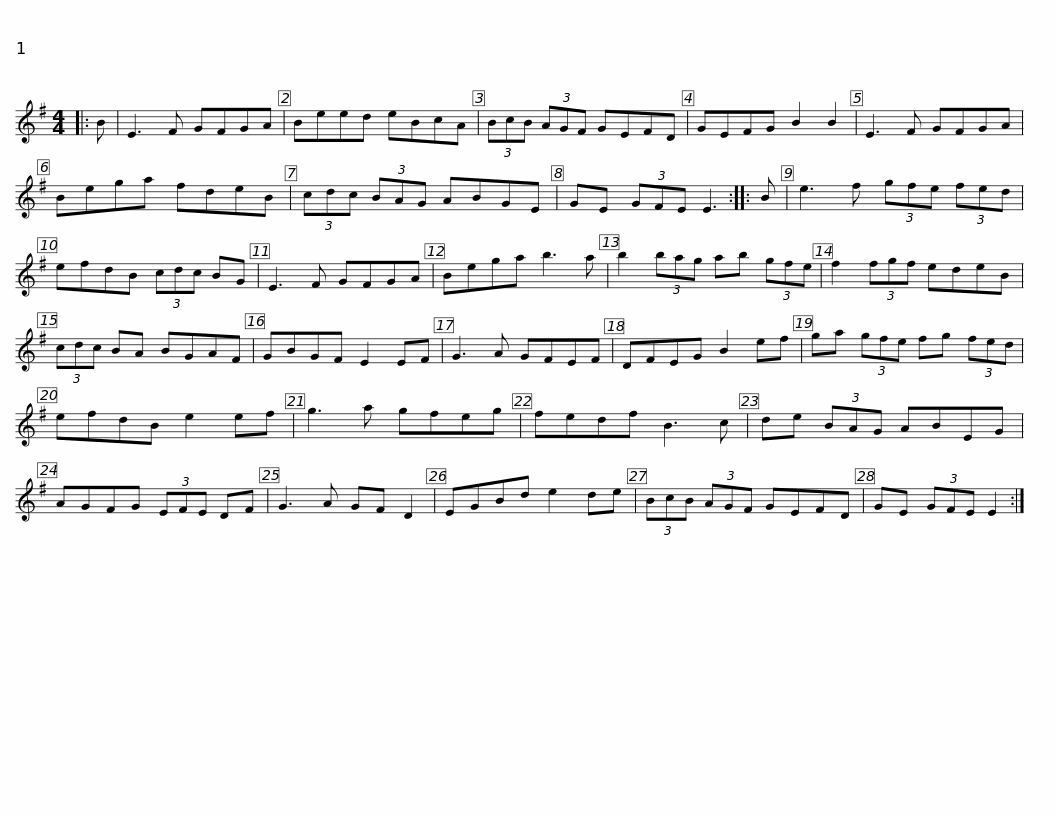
X:1
L:1/8
M:4/4
I:linebreak $
K:Emin
V:1 treble
V:1
|: B | E3 F GFGA | Beed eBcA | (3BcB (3AGF GEFD | GEFG B2 B2 | %5
 E3 F GFGA |$ Bega fdeB | (3cdc (3BAG ABGE | GE (3GFE E3 :: B | %10
 e3 f (3gfe (3fed | efdB (3cdc BG |$ E3 F GFGA | Bega b3 a | b2 (3bag ab (3gfe | %15
 f2 (3fgf edeB | (3cdc BA BGAF |$ GBGF E2 EF | G3 A GFEF | DFEG B2 ef | %20
 ga (3gfe fg (3fed | efdB e2 ef | g3 a gfeg |$ fedf B3 c | de (3BAG ABEG | %25
 AGFG (3EFE DF | G3 A GF D2 | EGBd e2 de |$ (3BcB (3AGF GEFD | GE (3GFE E2 :| %30
